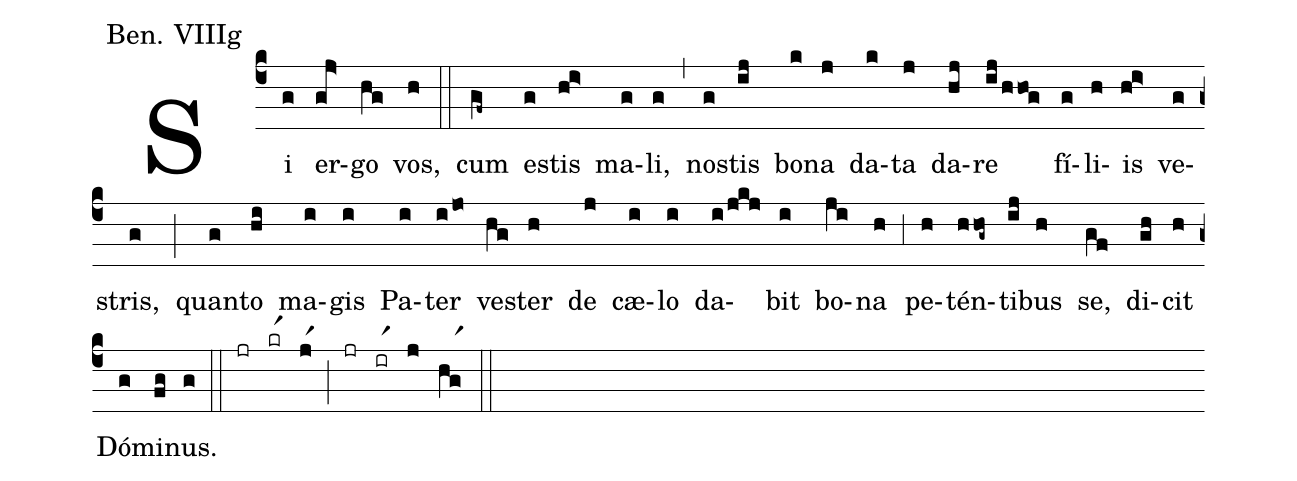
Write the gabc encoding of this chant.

annotation: Ben. VIIIg;
%%
(c4)Si(g) er(gj>)go(hg) vos,(h) (::) cum(gf~) e(g)stis(hi>) ma(g)li,(g) (,) no(g)stis(ij) bo(k)na(j) da(k)ta(j) da(hj)re(ij/hhog) fí(g)li(h)is(hi>) ve(g)stris,(g) (;) quan(g)to(hi) ma(i)gis(i) Pa(i)ter(ijo) ve(hg)ster(h) de(j) cæ(i)lo(i) da(i/jkj)bit(i) bo(ji)na(h) (;3) pe(h)tén(hhog~)ti(ij)bus(h) se,(gf) di(gh)cit(h) Dó(g)mi(fg)nus.(g) (::) (jr)(krr1)(jr1)(;)(jr)(irr1)(j)(hgr1)(::)
